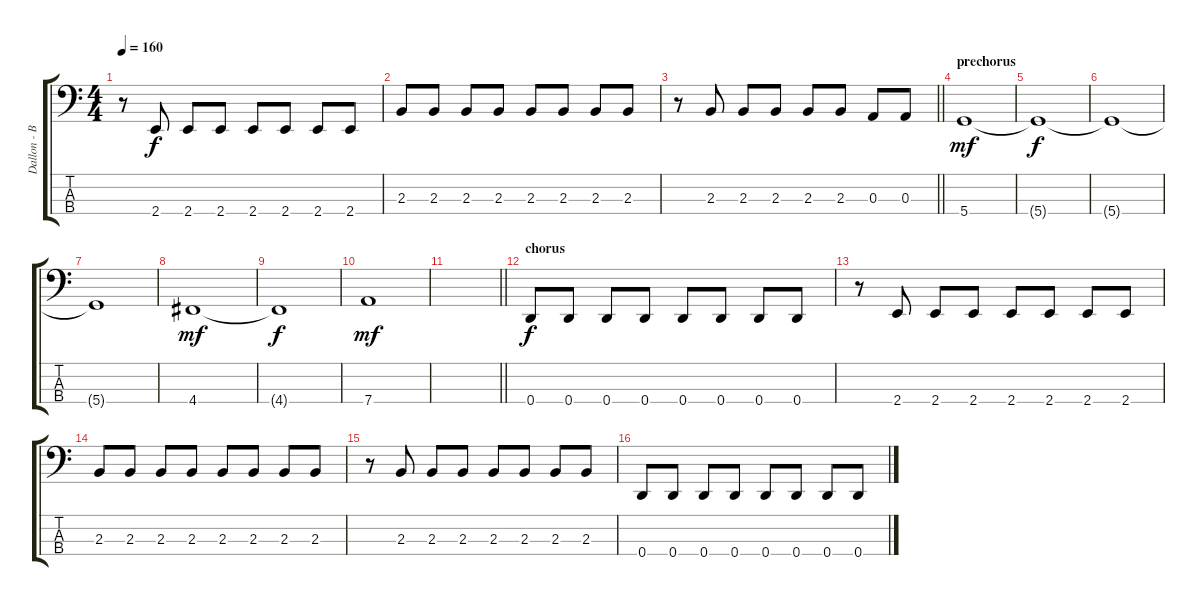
\track ("Dallon - Bass" "Dallon - B") {instrument electricbassfinger}
\staff {score tabs}
\tuning (G2 D2 A1 D1) {hide}
\ts (4 4)
\tempo 160
\clef f4
\ks c
r.8{dy f} 2.4.8 2.4.8 2.4.8 2.4.8 2.4.8 2.4.8 2.4.8 |
2.3.8 2.3.8 2.3.8 2.3.8 2.3.8 2.3.8 2.3.8 2.3.8 |
\barLineRight lightlight
r.8 2.3.8 2.3.8 2.3.8 2.3.8 2.3.8 0.3.8 0.3.8 |
\section ("" "prechorus")
5.4.1{dy mf} |
5.4{t}.1{dy f} |
5.4{t}.1 |
5.4{t}.1 |
4.4.1{dy mf} |
4.4{t}.1{dy f} |
7.4.1{dy mf} |
\barLineRight lightlight
|
\section ("" "chorus")
0.4.8{dy f} 0.4.8 0.4.8 0.4.8 0.4.8 0.4.8 0.4.8 0.4.8 |
r.8 2.4.8 2.4.8 2.4.8 2.4.8 2.4.8 2.4.8 2.4.8 |
2.3.8 2.3.8 2.3.8 2.3.8 2.3.8 2.3.8 2.3.8 2.3.8 |
r.8 2.3.8 2.3.8 2.3.8 2.3.8 2.3.8 2.3.8 2.3.8 |
0.4.8 0.4.8 0.4.8 0.4.8 0.4.8 0.4.8 0.4.8 0.4.8
